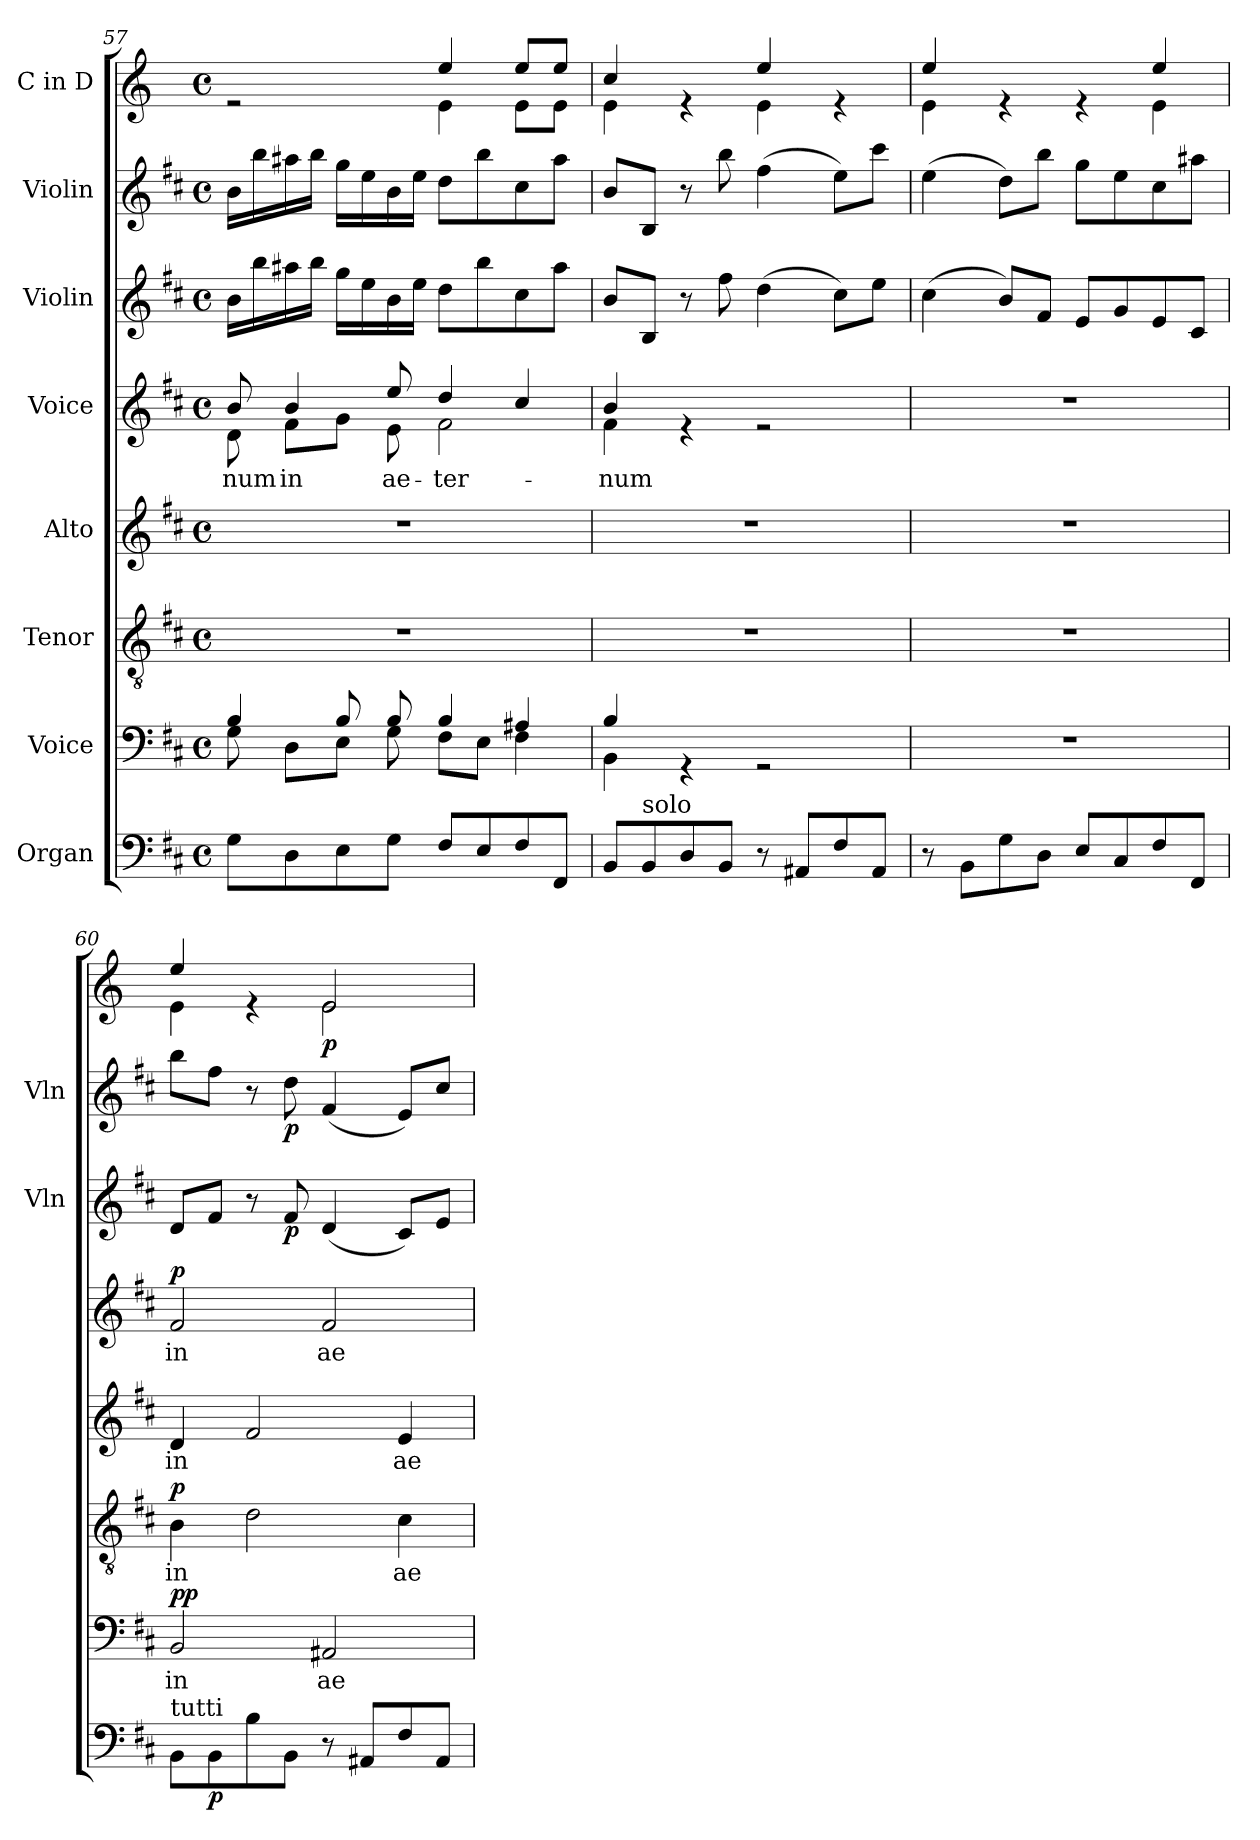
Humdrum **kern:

**kern	**dynam	**kern	**text	**dynam	**kern	**text	**dynam	**kern	**text	**kern	**text	**dynam	**kern	**dynam	**kern	**dynam	**kern	**dynam
*part8	*part8	*part7	*part7	*part7	*part6	*part6	*part6	*part5	*part5	*part4	*part4	*part4	*part3	*part3	*part2	*part2	*part1	*part1
*staff8	*staff8	*staff7	*staff7	*staff7	*staff6	*staff6	*staff6	*staff5	*staff5	*staff4	*staff4	*staff4	*staff3	*staff3	*staff2	*staff2	*staff1	*staff1
*I"Organ	*	*I"Voice	*	*	*I"Tenor	*	*	*I"Alto	*	*I"Voice	*	*	*I"Violin	*	*I"Violin	*	*I"C in D	*
*	*	*	*	*	*	*	*	*	*	*	*	*	*I'Vln	*	*I'Vln	*	*	*
*clefF4	*	*clefF4	*	*	*clefGv2	*	*	*clefG2	*	*clefG2	*	*	*clefG2	*	*clefG2	*	*clefG2	*
*	*	*	*	*	*	*	*	*	*	*	*	*	*	*	*	*	*ITrd-1c-2	*
*k[f#c#]	*	*k[f#c#]	*	*	*k[f#c#]	*	*	*k[f#c#]	*	*k[f#c#]	*	*	*k[f#c#]	*	*k[f#c#]	*	*k[f#c#]	*
*M4/4	*	*M4/4	*	*	*M4/4	*	*	*M4/4	*	*M4/4	*	*	*M4/4	*	*M4/4	*	*M4/4	*
*met(c)	*	*met(c)	*	*	*met(c)	*	*	*met(c)	*	*met(c)	*	*	*met(c)	*	*met(c)	*	*met(c)	*
=57	=57	=57	=57	=57	=57	=57	=57	=57	=57	=57	=57	=57	=57	=57	=57	=57	=57	=57
*	*	*^	*	*	*	*	*	*	*	*	*	*	*	*	*	*	*	*
!	!	!	!	!	!	!	!	!	!	!	!	!LO:LY:b	!	!	!	!	!	!	!
*	*	*	*	*	*	*	*	*	*	*	*^	*	*	*	*	*	*	*^	*
8G\L	.	4B/	8G\	.	.	1r	.	.	1r	.	8b/	8d\	-num	.	16b\LL	.	16b\LL	.	2re	2ryy	.
.	.	.	.	.	.	.	.	.	.	.	.	.	.	.	16bb\	.	16bb\	.	.	.	.
!	!	!	!	!	!	!	!	!	!	!	!	!	!LO:LY:b	!	!	!	!	!	!	!	!
8D\	.	.	8D\L	.	.	.	.	.	.	.	4b/	8f#\L	in	.	16aa#X\	.	16aa#X\	.	.	.	.
.	.	.	.	.	.	.	.	.	.	.	.	.	.	.	16bb\JJ	.	16bb\JJ	.	.	.	.
8E\	.	8B/	8E\J	.	.	.	.	.	.	.	.	8g\J	.	.	16gg\LL	.	16gg\LL	.	.	.	.
.	.	.	.	.	.	.	.	.	.	.	.	.	.	.	16ee\	.	16ee\	.	.	.	.
!	!	!	!	!	!	!	!	!	!	!	!	!	!LO:LY:b	!	!	!	!	!	!	!	!
8G\J	.	8B/	8G\	.	.	.	.	.	.	.	8ee/	8e\	ae-	.	16b\	.	16b\	.	.	.	.
.	.	.	.	.	.	.	.	.	.	.	.	.	.	.	16ee\JJ	.	16ee\JJ	.	.	.	.
!	!	!	!	!	!	!	!	!	!	!	!	!	!LO:LY:b	!	!	!	!	!	!	!	!
8F#/L	.	4B/	8F#\L	.	.	.	.	.	.	.	4dd/	2f#\	-ter-	.	8dd\L	.	8dd\L	.	4ff#/	4f#\	.
8E/	.	.	8E\J	.	.	.	.	.	.	.	.	.	.	.	8bb\	.	8bb\	.	.	.	.
8F#/	.	4A#X/	4F#\	.	.	.	.	.	.	.	4cc#/	.	.	.	8cc#\	.	8cc#\	.	8ff#/L	8f#\L	.
8FF#/J	.	.	.	.	.	.	.	.	.	.	.	.	.	.	8aa#\J	.	8aa#\J	.	8ff#/J	8f#\J	.
=58	=58	=58	=58	=58	=58	=58	=58	=58	=58	=58	=58	=58	=58	=58	=58	=58	=58	=58	=58	=58	=58
!	!	!	!	!	!	!	!	!	!	!	!	!	!LO:LY:b	!	!	!	!	!	!	!	!
8BB/L	.	4B/	4BB\	.	.	1r	.	.	1r	.	4b/	4f#\	-num	.	8b/L	.	8b/L	.	4dd/	4f#\	.
!LO:TX:a:t=solo	!	!	!	!	!	!	!	!	!	!	!	!	!	!	!	!	!	!	!	!	!
8BB/	.	.	.	.	.	.	.	.	.	.	.	.	.	.	8B/J	.	8B/J	.	.	.	.
8D/	.	4rGG	2.ryy	.	.	.	.	.	.	.	4re	2.ryy	.	.	8r	.	8r	.	4re	4ryy	.
8BB/J	.	.	.	.	.	.	.	.	.	.	.	.	.	.	8ff#\	.	8bb\	.	.	.	.
8r	.	2rGG	.	.	.	.	.	.	.	.	2re	.	.	.	(4dd\	.	(4ff#\	.	4ff#/	4f#\	.
8AA#X/L	.	.	.	.	.	.	.	.	.	.	.	.	.	.	.	.	.	.	.	.	.
8F#/	.	.	.	.	.	.	.	.	.	.	.	.	.	.	8cc#\L)	.	8ee\L)	.	4re	4ryy	.
8AA#/J	.	.	.	.	.	.	.	.	.	.	.	.	.	.	8ee\J	.	8ccc#\J	.	.	.	.
*	*	*v	*v	*	*	*	*	*	*	*	*v	*v	*	*	*	*	*	*	*	*	*
=59	=59	=59	=59	=59	=59	=59	=59	=59	=59	=59	=59	=59	=59	=59	=59	=59	=59	=59	=59
8r	.	1r	.	.	1r	.	.	1r	.	1r	.	.	(4cc#\	.	(4ee\	.	4ff#/	4f#\	.
8BB\L	.	.	.	.	.	.	.	.	.	.	.	.	.	.	.	.	.	.	.
8G\	.	.	.	.	.	.	.	.	.	.	.	.	8b/L)	.	8dd\L)	.	4re	2ryy	.
8D\J	.	.	.	.	.	.	.	.	.	.	.	.	8f#/J	.	8bb\J	.	.	.	.
8E/L	.	.	.	.	.	.	.	.	.	.	.	.	8e/L	.	8gg\L	.	4re	.	.
8C#/	.	.	.	.	.	.	.	.	.	.	.	.	8g/	.	8ee\	.	.	.	.
8F#/	.	.	.	.	.	.	.	.	.	.	.	.	8e/	.	8cc#\	.	4ff#/	4f#\	.
8FF#/J	.	.	.	.	.	.	.	.	.	.	.	.	8c#/J	.	8aa#X\J	.	.	.	.
!!LO:PB:g=z	!!
=60	=60	=60	=60	=60	=60	=60	=60	=60	=60	=60	=60	=60	=60	=60	=60	=60	=60	=60	=60
!LO:TX:a:t=tutti	!	!	!	!	!	!	!	!	!	!	!	!	!	!	!	!	!	!	!
!	!	!	!LO:LY:b	!LO:DY:a	!	!LO:LY:b	!	!	!LO:LY:b	!	!LO:LY:b	!	!	!	!	!	!	!	!
!	!	!	!	!LO:DY:n=1:b	!	!	!LO:DY:a	!	!	!	!	!LO:DY:b	!	!	!	!	!	!	!
8BB\L	.	2BB/	in	p p	4B\	in	p	4d/	in	2f#/	in	p	8d/L	.	8bb\L	.	4ff#/	4f#\	.
!	!LO:DY:b	!	!	!	!	!	!	!	!	!	!	!	!	!	!	!	!	!	!
8BB\	p	.	.	.	.	.	.	.	.	.	.	.	8f#/J	.	8ff#\J	.	.	.	.
8B\	.	.	.	.	2d\	.	.	2f#/	.	.	.	.	8r	.	8r	.	4re	4ryy	.
!	!	!	!	!	!	!	!	!	!	!	!	!	!	!LO:DY:b	!	!LO:DY:b	!	!	!
8BB\J	.	.	.	.	.	.	.	.	.	.	.	.	8f#/	p	8dd\	p	.	.	.
!	!	!	!LO:LY:b	!	!	!	!	!	!	!	!LO:LY:b	!	!	!	!	!	!	!	!LO:DY:b
8r	.	2AA#X/	ae-	.	.	.	.	.	.	2f#/	ae-	.	(4d/	.	(4f#/	.	2f#/	2f#\	p
8AA#X/L	.	.	.	.	.	.	.	.	.	.	.	.	.	.	.	.	.	.	.
!	!	!	!	!	!	!LO:LY:b	!	!	!LO:LY:b	!	!	!	!	!	!	!	!	!	!
8F#/	.	.	.	.	4c#\	ae-	.	4e/	ae-	.	.	.	8c#/L)	.	8e/L)	.	.	.	.
8AA#/J	.	.	.	.	.	.	.	.	.	.	.	.	8e/J	.	8cc#/J	.	.	.	.
*	*	*	*	*	*	*	*	*	*	*	*	*	*	*	*	*	*v	*v	*
=	=	=	=	=	=	=	=	=	=	=	=	=	=	=	=	=	=	=
*-	*-	*-	*-	*-	*-	*-	*-	*-	*-	*-	*-	*-	*-	*-	*-	*-	*-	*-
